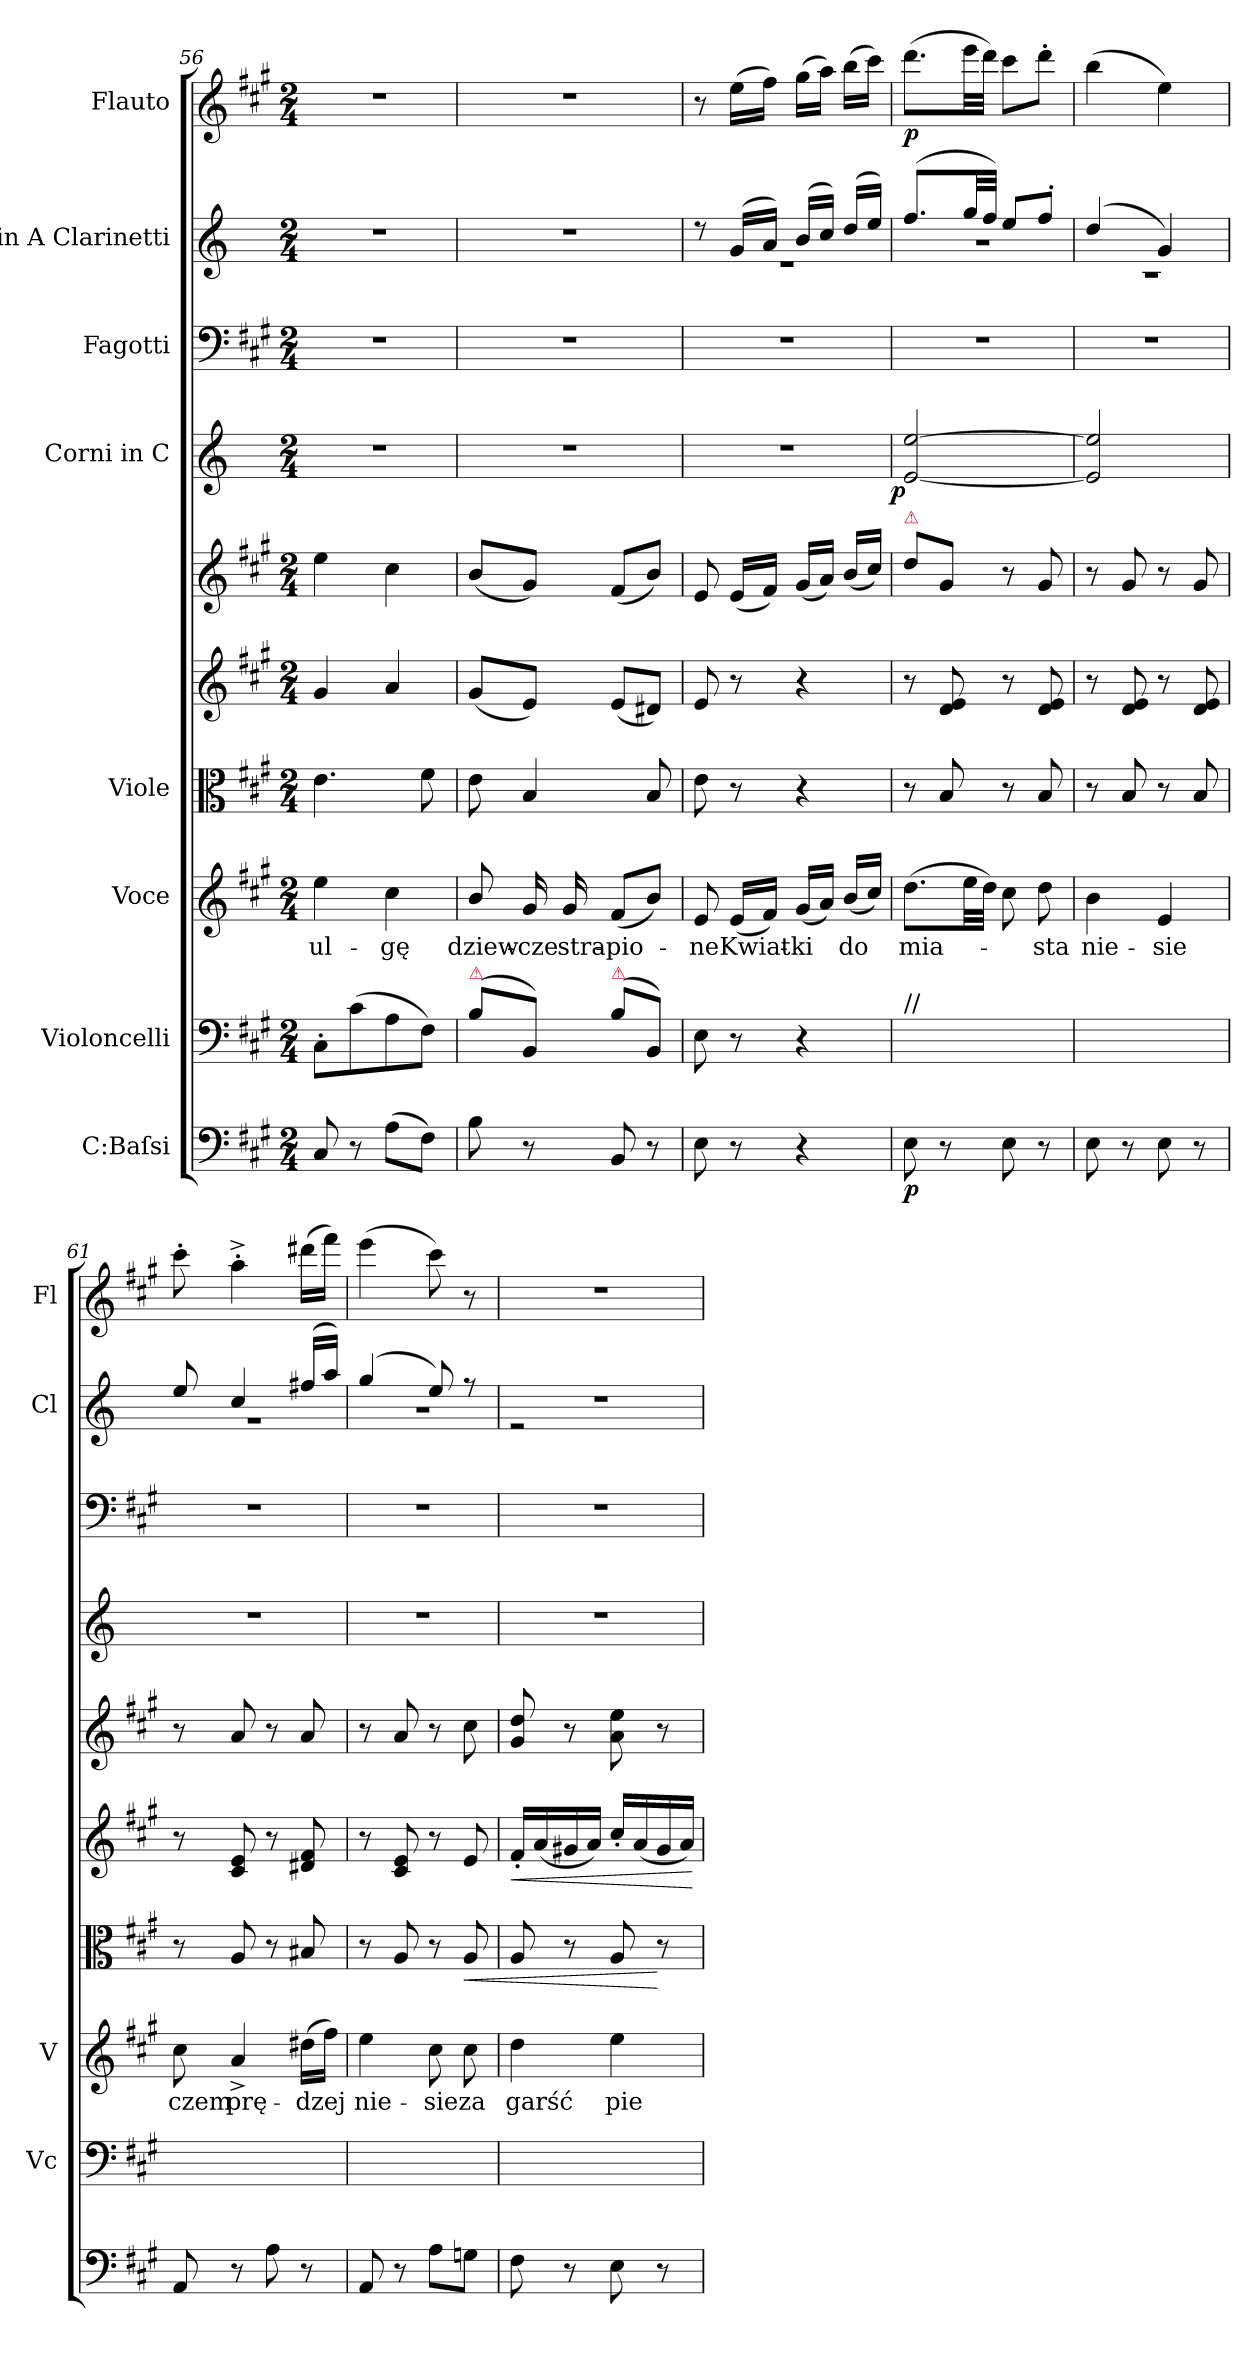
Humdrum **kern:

**kern	**dynam	**kern	**kern	**text	**kern	**dynam	**kern	**dynam	**kern	**kern	**dynam	**kern	**kern	**kern	**dynam
*part10	*part10	*part9	*part8	*part8	*part7	*part7	*part6	*part6	*part5	*part4	*part4	*part3	*part2	*part1	*part1
*staff10	*staff10	*staff9	*staff8	*staff8	*staff7	*staff7	*staff6	*staff6	*staff5	*staff4	*staff4	*staff3	*staff2	*staff1	*staff1
*I"C:Baſsi	*	*I"Violoncelli	*I"Voce	*	*I"Viole	*	*	*	*	*I"Corni in C	*	*I"Fagotti	*I"in A Clarinetti	*I"Flauto	*
*	*	*I'Vc	*I'V	*	*	*	*	*	*	*	*	*	*I'Cl	*I'Fl	*
*clefF4	*	*clefF4	*clefG2	*	*clefC3	*	*clefG2	*	*clefG2	*clefG2	*	*clefF4	*clefG2	*clefG2	*
*	*	*	*	*	*	*	*	*	*	*	*	*	*ITrd2c3	*	*
*k[f#c#g#]	*	*k[f#c#g#]	*k[f#c#g#]	*	*k[f#c#g#]	*	*k[f#c#g#]	*	*k[f#c#g#]	*k[]	*	*k[f#c#g#]	*k[f#c#g#]	*k[f#c#g#]	*
*M2/4	*	*M2/4	*M2/4	*	*M2/4	*	*M2/4	*	*M2/4	*M2/4	*	*M2/4	*M2/4	*M2/4	*
=56	=56	=56	=56	=56	=56	=56	=56	=56	=56	=56	=56	=56	=56	=56	=56
8C#/	.	8C#'\L	4ee\	ul-	4.e\	.	4g#/	.	4ee\	2r	.	2r	2r	2r	.
8r	.	(8c#\	.	.	.	.	.	.	.	.	.	.	.	.	.
(8A\L	.	8A\	4cc#\	-gę	.	.	4a/	.	4cc#\	.	.	.	.	.	.
8F#\J)	.	8F#\J)	.	.	8f#\	.	.	.	.	.	.	.	.	.	.
=57	=57	=57	=57	=57	=57	=57	=57	=57	=57	=57	=57	=57	=57	=57	=57
!	!	!LO:TX:a:color=crimson:t=⚠	!	!	!	!	!	!	!	!	!	!	!	!	!
8B\	.	(8B\L	8b/	dziew-	8e\	.	(8g#/L	.	(8b/L	2r	.	2r	2r	2r	.
8r	.	8BB/J)	16g#/	-cze	4B/	.	8e/J)	.	8g#/J)	.	.	.	.	.	.
.	.	.	16g#/	stra-	.	.	.	.	.	.	.	.	.	.	.
!	!	!LO:TX:a:color=crimson:t=⚠	!	!	!	!	!	!	!	!	!	!	!	!	!
8BB/	.	(8B\L	(8f#/L	-pio-	.	.	(8e/L	.	(8f#/L	.	.	.	.	.	.
8r	.	8BB/J)	8b/J)	.	8B/	.	8d#X/J)	.	8b/J)	.	.	.	.	.	.
=58	=58	=58	=58	=58	=58	=58	=58	=58	=58	=58	=58	=58	=58	=58	=58
*	*	*	*	*	*	*	*	*	*	*	*	*	*^	*	*
8E\	.	8E\	8e/	-ne	8e\	.	8e/	.	8e/	2r	.	2r	8r	2re	8r	.
8r	.	8r	(16e/LL	Kwiat-	8r	.	8r	.	(16e/LL	.	.	.	(16e/LL	.	(16ee\LL	.
.	.	.	16f#/JJ)	.	.	.	.	.	16f#/JJ)	.	.	.	16f#/JJ)	.	16ff#\JJ)	.
4r	.	4r	(16g#/LL	-ki	4r	.	4r	.	(16g#/LL	.	.	.	(16g#/LL	.	(16gg#\LL	.
.	.	.	16a/JJ)	.	.	.	.	.	16a/JJ)	.	.	.	16a/JJ)	.	16aa\JJ)	.
.	.	.	(16b/LL	do	.	.	.	.	(16b/LL	.	.	.	(16b/LL	.	(16bb\LL	.
.	.	.	16cc#/JJ)	.	.	.	.	.	16cc#/JJ)	.	.	.	16cc#/JJ)	.	16ccc#\JJ)	.
=59	=59	=59	=59	=59	=59	=59	=59	=59	=59	=59	=59	=59	=59	=59	=59	=59
!	!	!	!	!	!	!	!	!	!LO:TX:a:color=crimson:t=⚠	!	!	!	!	!	!	!
!	!	!LO:TX:a:t=//	!	!	!	!	!	!	!	!	!	!	!	!	!	!
!	!	!	!	!	!	!	!	!	!	!	!LO:DY:rj	!	!	!	!	!
8E\	p	8E\yy	(8.dd\L	mia-	8r	.	8r	.	8dd\L	[2e/ [2ee/	p	2r	(<8.dd/L	2r	(8.ddd\L	p
8r	.	8ryy	.	.	8B/	.	8d/ 8e/	.	8g#/J	.	.	.	.	.	.	.
.	.	.	32ee\LL	.	.	.	.	.	.	.	.	.	32ee/LL	.	32eee\LL	.
.	.	.	32dd\JJJ)	.	.	.	.	.	.	.	.	.	32dd/JJJ)	.	32ddd\JJJ)	.
8E\	.	8E\yy	8cc#\	.	8r	.	8r	.	8r	.	.	.	8cc#/L	.	8ccc#\L	.
8r	.	8ryy	8dd\	-sta	8B/	.	8d/ 8e/	.	8g#/	.	.	.	8dd'</J	.	8ddd'\J	.
=60	=60	=60	=60	=60	=60	=60	=60	=60	=60	=60	=60	=60	=60	=60	=60	=60
8E\	.	8E\yy	4b\	nie-	8r	.	8r	.	8r	2e]/ 2ee]/	.	2r	(4b/	2r	(4bb\	.
8r	.	8ryy	.	.	8B/	.	8d/ 8e/	.	8g#/	.	.	.	.	.	.	.
8E\	.	8E\yy	4e/	-sie	8r	.	8r	.	8r	.	.	.	4e/)	.	4ee\)	.
8r	.	8ryy	.	.	8B/	.	8d/ 8e/	.	8g#/	.	.	.	.	.	.	.
=61	=61	=61	=61	=61	=61	=61	=61	=61	=61	=61	=61	=61	=61	=61	=61	=61
8AA/	.	8AA/yy	8cc#\	czem	8r	.	8r	.	8r	2r	.	2r	8cc#/	2r	8ccc#'\	.
8r	.	8ryy	4a^>/	prę-	8A/	.	8c#/ 8e/	.	8a/	.	.	.	4a/	.	4aa'^<\	.
8A\	.	8A\yy	.	.	8r	.	8r	.	8r	.	.	.	.	.	.	.
8r	.	8ryy	(16dd#X\LL	-dzej	8B#X/	.	8d#X/ 8f#/	.	8a/	.	.	.	(<16dd#X/LL	.	(16ddd#X\LL	.
.	.	.	16ff#\JJ)	.	.	.	.	.	.	.	.	.	16ff#/JJ)	.	16fff#\JJ)	.
=62	=62	=62	=62	=62	=62	=62	=62	=62	=62	=62	=62	=62	=62	=62	=62	=62
8AA/	.	8AA/yy	4ee\	nie-	8r	.	8r	.	8r	2r	.	2r	(4ee/	2r	(4eee\	.
8r	.	8ryy	.	.	8A/	.	8c#/ 8e/	.	8a/	.	.	.	.	.	.	.
8A\L	.	8A\Lyy	8cc#\	-sie	8r	.	8r	.	8r	.	.	.	8cc#/)	.	8ccc#\)	.
!	!	!	!	!	!	!LO:HP:b	!	!	!	!	!	!	!	!	!	!
8Gn\J	.	8Gn\Jyy	8cc#\	za	8A/	<	8e/	.	8cc#\	.	.	.	8r	.	8r	.
=63	=63	=63	=63	=63	=63	=63	=63	=63	=63	=63	=63	=63	=63	=63	=63	=63
!	!	!	!	!	!	!	!	!LO:HP:b	!	!	!	!	!	!	!	!
8F#\	.	8F#\yy	4dd\	garść	8A/	.	16f#'/LL	<	8g#/ 8dd/	2r	.	2r	2r	2re	2r	.
.	.	.	.	.	.	.	(16a/	.	.	.	.	.	.	.	.	.
8r	.	8ryy	.	.	8r	.	16g#X/	.	8r	.	.	.	.	.	.	.
.	.	.	.	.	.	.	16a/JJ)	.	.	.	.	.	.	.	.	.
8E\	.	8E\yy	4ee\	pie-	8A/	.	16cc#'/LL	.	8a\ 8ee\	.	.	.	.	.	.	.
.	.	.	.	.	.	.	(16a/	.	.	.	.	.	.	.	.	.
8r	.	8ryy	.	.	8r	[	16g#/	.	8r	.	.	.	.	.	.	.
.	.	.	.	.	.	.	16a/JJ)	.	.	.	.	.	.	.	.	.
*	*	*	*	*	*	*	*	*	*	*	*	*	*v	*v	*	*
.	.	.	.	.	.	.	.	[	.	.	.	.	.	.	.
=	=	=	=	=	=	=	=	=	=	=	=	=	=	=	=
*-	*-	*-	*-	*-	*-	*-	*-	*-	*-	*-	*-	*-	*-	*-	*-
